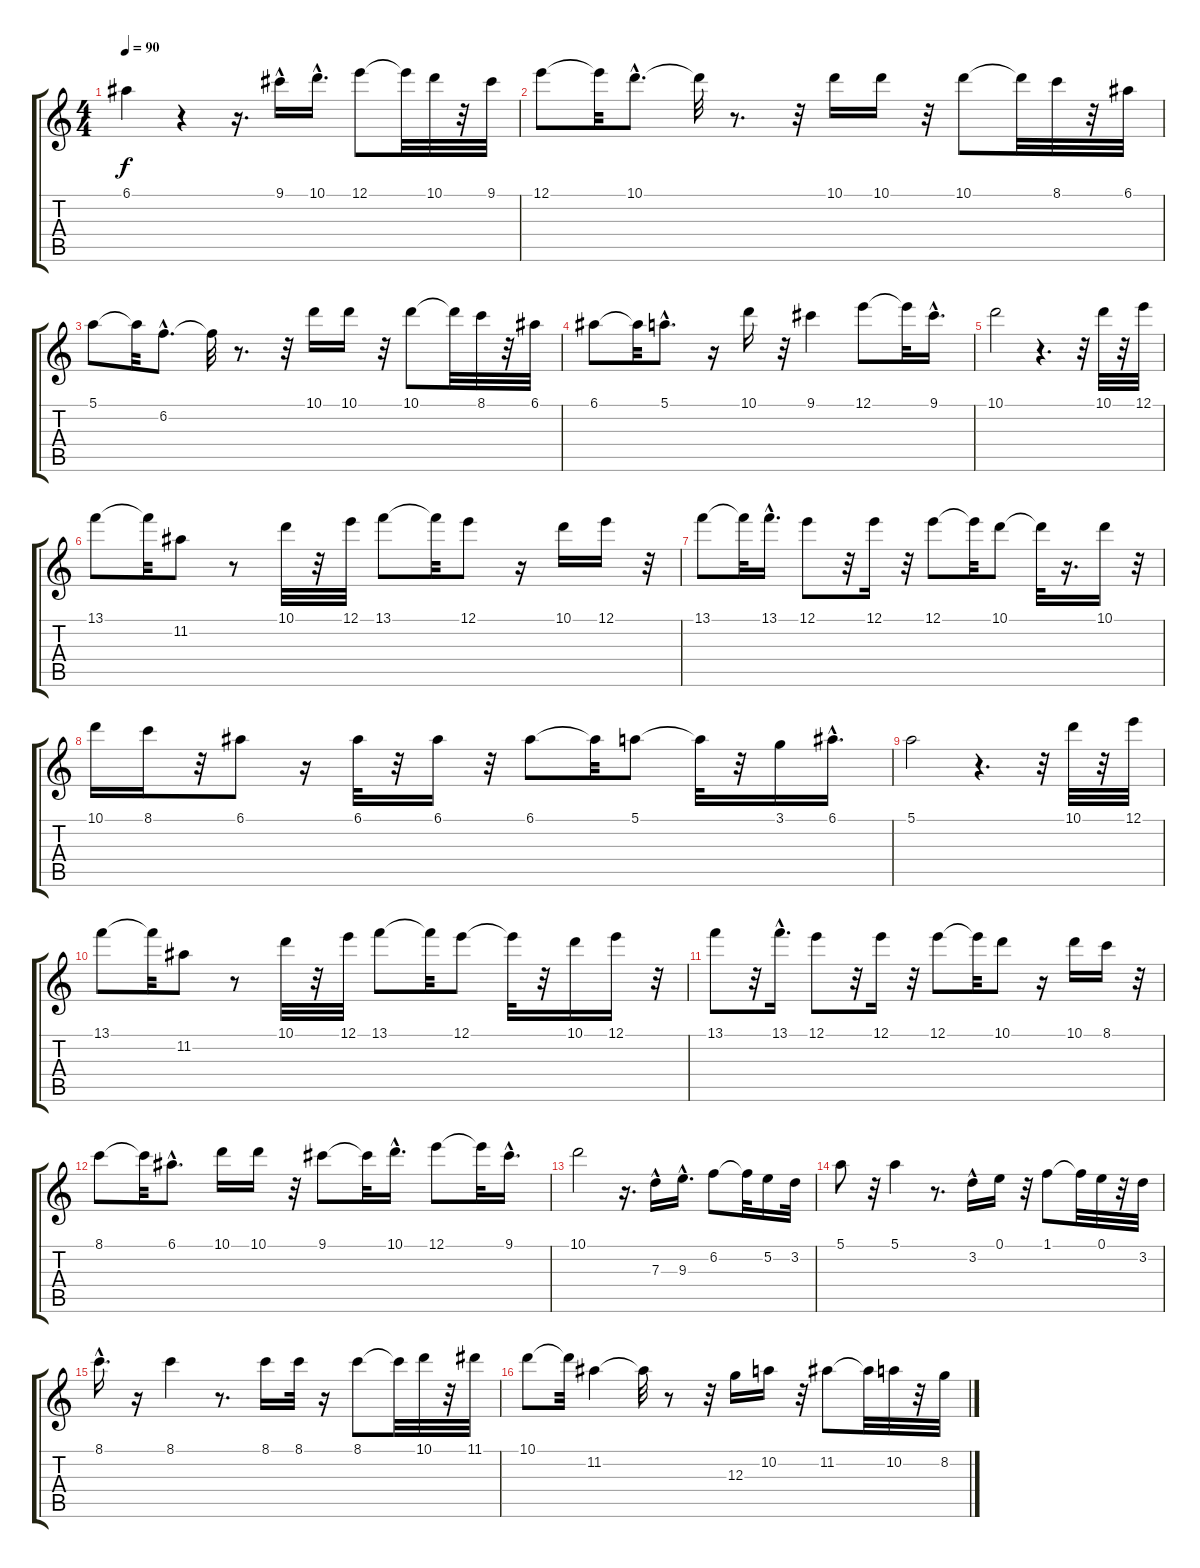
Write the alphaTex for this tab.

\track "" {instrument overdrivenguitar}
\staff {score tabs}
\tuning (E4 B3 G3 D3 A2 E2) {hide}
\ts (4 4)
\tempo 90
\clef g2
\ks c
6.1.4{dy f} r.4 r.16{d} 9.1{hac}.16 10.1{hac}.16{d} 12.1.8 12.1{t}.32 10.1.32 r.32 9.1.32 |
12.1.8 12.1{t}.32 10.1{hac}.8{d} 10.1{t}.32 r.8{d} r.32 10.1.16 10.1.16 r.32 10.1.8 10.1{t}.32 8.1.32 r.32 6.1.32 |
5.1.8 5.1{t}.32 6.2{hac}.8{d} 6.2{t}.32 r.8{d} r.32 10.1.16 10.1.16 r.32 10.1.8 10.1{t}.32 8.1.32 r.32 6.1.32 |
6.1.8 6.1{t}.32 5.1{hac}.8{d} r.16 10.1.16 r.32 9.1.4 12.1.8 12.1{t}.32 9.1{hac}.16{d} |
10.1.2 r.4{d} r.32 10.1.32 r.32 12.1.32 |
13.1.8 13.1{t}.32 11.2.8 r.8 10.1.32 r.32 12.1.32 13.1.8 13.1{t}.32 12.1.8 r.16 10.1.16 12.1.16 r.32 |
13.1.8 13.1{t}.32 13.1{hac}.16{d} 12.1.8 r.32 12.1.16 r.32 12.1.8 12.1{t}.32 10.1.8 10.1{t}.32 r.16{d} 10.1.16 r.32 |
10.1.16 8.1.16 r.32 6.1.8 r.16 6.1.32 r.32 6.1.16 r.32 6.1.8 6.1{t}.32 5.1.8 5.1{t}.32 r.32 3.1.16 6.1{hac}.16{d} |
5.1.2 r.4{d} r.32 10.1.32 r.32 12.1.32 |
13.1.8 13.1{t}.32 11.2.8 r.8 10.1.32 r.32 12.1.32 13.1.8 13.1{t}.32 12.1.8 12.1{t}.32 r.32 10.1.16 12.1.16 r.32 |
13.1.8 r.32 13.1{hac}.16{d} 12.1.8 r.32 12.1.16 r.32 12.1.8 12.1{t}.32 10.1.8 r.16 10.1.16 8.1.16 r.32 |
8.1.8 8.1{t}.32 6.1{hac}.8{d} 10.1.16 10.1.16 r.32 9.1.8 9.1{t}.32 10.1{hac}.16{d} 12.1.8 12.1{t}.32 9.1{hac}.16{d} |
10.1.2 r.16{d} 7.3{hac}.16 9.3{hac}.16{d} 6.2.8 6.2{t}.32 5.2.16 3.2.32 |
5.1.8 r.32 5.1.4 r.8{d} 3.2{hac}.16 0.1.16 r.32 1.1.8 1.1{t}.32 0.1.32 r.32 3.2.32 |
8.1{hac}.16{d} r.16 8.1.4 r.8{d} 8.1.16 8.1.32 r.16 8.1.8 8.1{t}.32 10.1.32 r.32 11.1.32 |
10.1.8 10.1{t}.32 11.2.4 11.2{t}.32 r.8 r.32 12.3.16 10.2.16 r.32 11.2.8 11.2{t}.32 10.2.32 r.32 8.2.32
